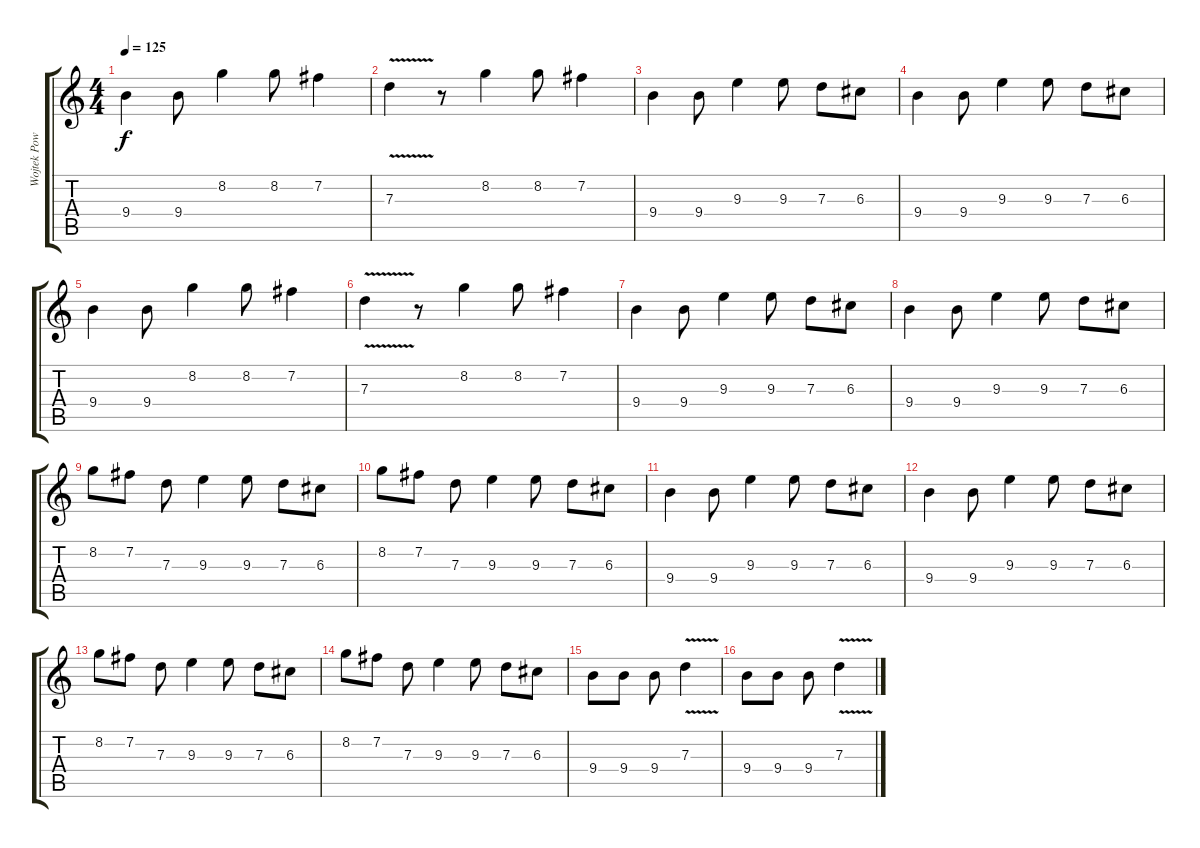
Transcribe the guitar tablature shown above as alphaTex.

\track ("Wojtek Powaga " "Wojtek Pow") {instrument distortionguitar}
\staff {score tabs}
\tuning (E4 B3 G3 D3 A2 E2) {hide}
\ts (4 4)
\tempo 125
\clef g2
\ks c
9.4.4{dy f} 9.4.8 8.2.4 8.2.8 7.2.4 |
7.3{v}.4 r.8 8.2.4 8.2.8 7.2.4 |
9.4.4 9.4.8 9.3.4 9.3.8 7.3.8 6.3.8 |
9.4.4 9.4.8 9.3.4 9.3.8 7.3.8 6.3.8 |
9.4.4 9.4.8 8.2.4 8.2.8 7.2.4 |
7.3{v}.4 r.8 8.2.4 8.2.8 7.2.4 |
9.4.4 9.4.8 9.3.4 9.3.8 7.3.8 6.3.8 |
9.4.4 9.4.8 9.3.4 9.3.8 7.3.8 6.3.8 |
8.2.8 7.2.8 7.3.8 9.3.4 9.3.8 7.3.8 6.3.8 |
8.2.8 7.2.8 7.3.8 9.3.4 9.3.8 7.3.8 6.3.8 |
9.4.4 9.4.8 9.3.4 9.3.8 7.3.8 6.3.8 |
9.4.4 9.4.8 9.3.4 9.3.8 7.3.8 6.3.8 |
8.2.8 7.2.8 7.3.8 9.3.4 9.3.8 7.3.8 6.3.8 |
8.2.8 7.2.8 7.3.8 9.3.4 9.3.8 7.3.8 6.3.8 |
9.4.8 9.4.8 9.4.8 7.3{v}.4 |
9.4.8 9.4.8 9.4.8 7.3{v}.4
